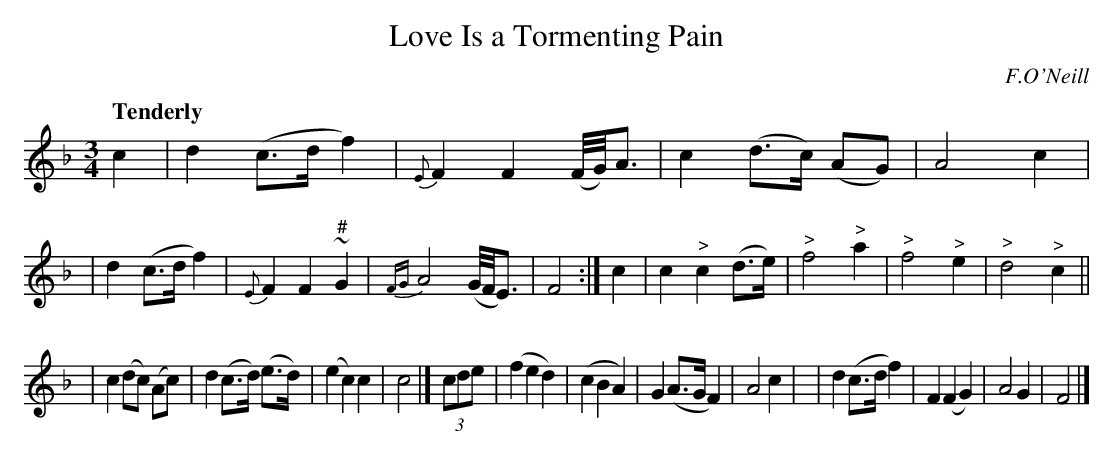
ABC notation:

X:1
T: Love Is a Tormenting Pain
O: F.O'Neill
Q: "Tenderly"
M: 3/4
L: 1/8
K: F
c2 \
| d2 (c>d f2) | {E}F2 F2 (F/4G/4)A3/ | c2 (d>c) (AG) | A4 c2 |\
| d2 (c>d f2) | {E}F2 F2 "#"~G2 | {FG}A4 (G/4F/4E3/) | F4 :|\
c2 \
| c2 "^>"c2 (d>e) | "^>"f4 "^>"a2 | "^>"f4 "^>"e2 | "^>"d4 "^>"c2 ||
| c2 (dc) (Ac) | d2 (c>d) (e>d) | (e2 c2) c2 | c4 |] (3cde \
| (f2 e2 d2) | (c2 B2 A2) | G2 (A>G F2) | A4 c2 |\
| d2 (c>d f2) | F2 (F2 G2) | A4 G2 | F4 |]
